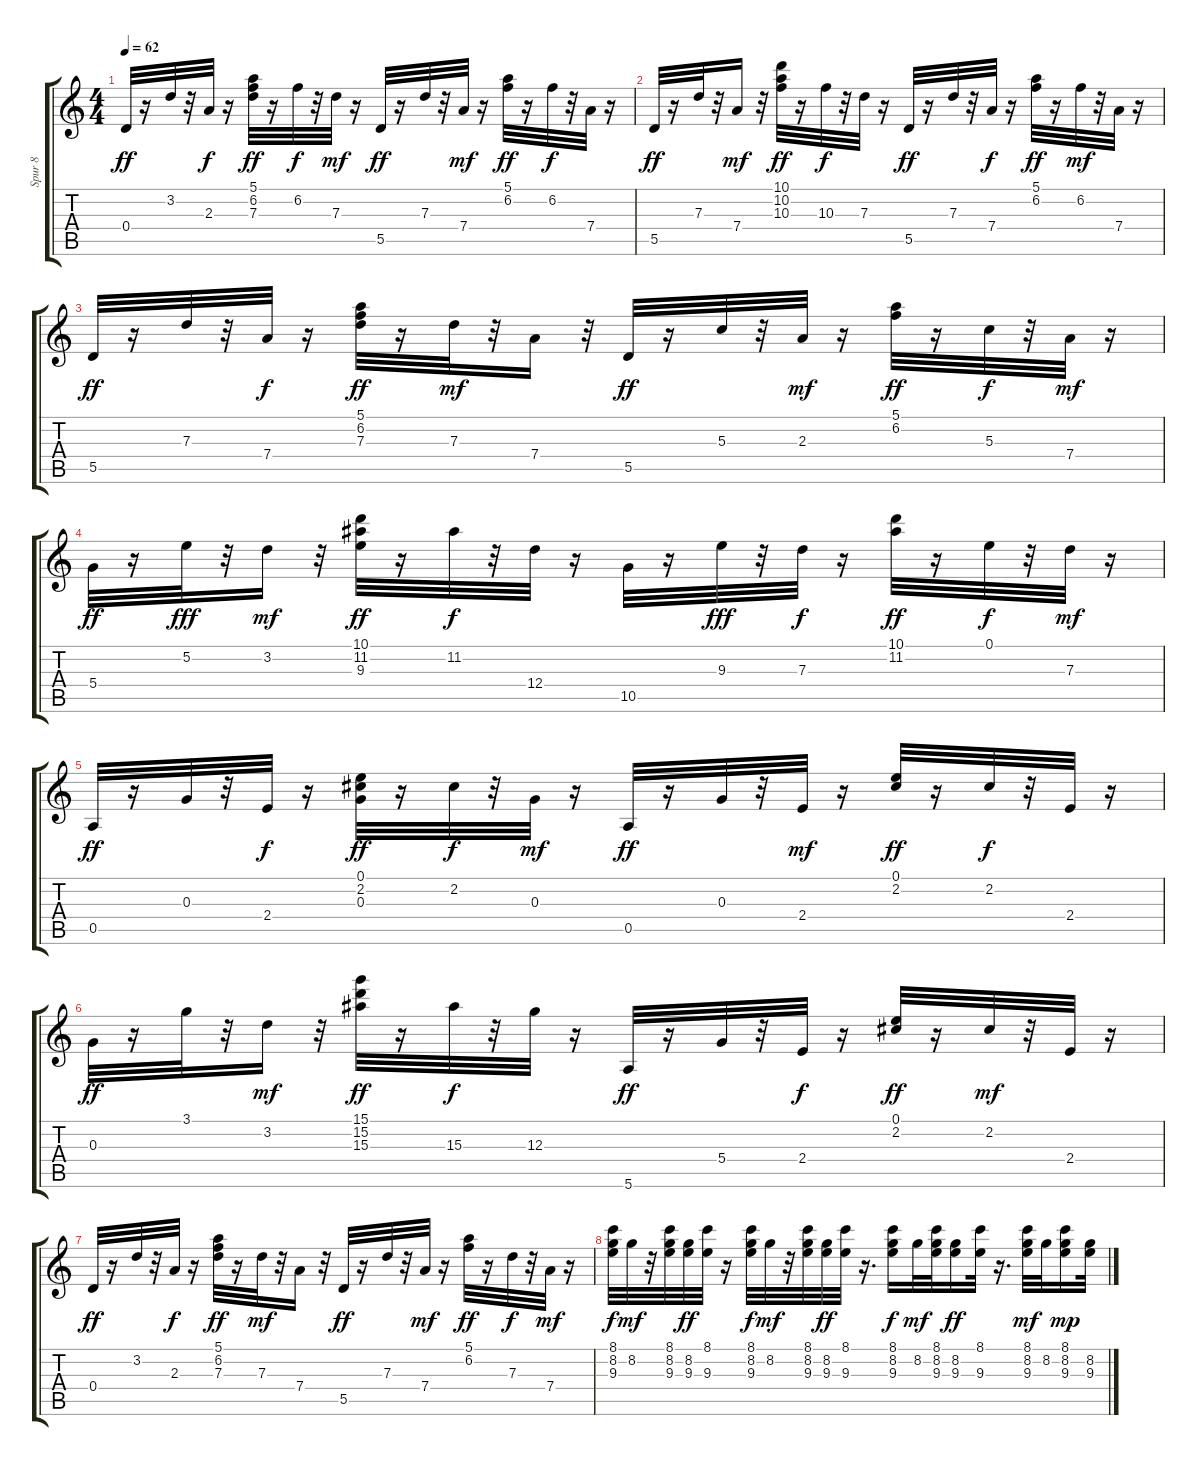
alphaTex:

\track ("Spur 8" "Spur 8") {instrument overdrivenguitar}
\staff {score tabs}
\tuning (E4 B3 G3 D3 A2 E2) {hide}
\ts (4 4)
\tempo 62
\clef g2
\ks c
0.4.32{dy ff} r.16 3.2.32 r.32 2.3.32{dy f} r.16 (5.1 6.2 7.3).32{dy ff} r.16 6.2.32{dy f} r.32 7.3.32{dy mf} r.16 5.5.32{dy ff} r.16 7.3.32 r.32 7.4.32{dy mf} r.16 (5.1 6.2).32{dy ff} r.16 6.2.32{dy f} r.32 7.4.32 r.16 |
5.5.32{dy ff} r.16 7.3.32 r.32 7.4.16{dy mf} r.32 (10.1 10.2 10.3).32{dy ff} r.16 10.3.32{dy f} r.32 7.3.32 r.16 5.5.32{dy ff} r.16 7.3.32 r.32 7.4.32{dy f} r.16 (5.1 6.2).32{dy ff} r.16 6.2.32{dy mf} r.32 7.4.32 r.16 |
5.5.32{dy ff} r.16 7.3.32 r.32 7.4.32{dy f} r.16 (5.1 6.2 7.3).32{dy ff} r.16 7.3.32{dy mf} r.32 7.4.16 r.32 5.5.32{dy ff} r.16 5.3.32 r.32 2.3.32{dy mf} r.16 (5.1 6.2).32{dy ff} r.16 5.3.32{dy f} r.32 7.4.32{dy mf} r.16 |
5.4.32{dy ff} r.16 5.2.32{dy fff} r.32 3.2.16{dy mf} r.32 (10.1 11.2 9.3).32{dy ff} r.16 11.2.32{dy f} r.32 12.4.32 r.16 10.5.32 r.16 9.3.32{dy fff} r.32 7.3.32{dy f} r.16 (10.1 11.2).32{dy ff} r.16 0.1.32{dy f} r.32 7.3.32{dy mf} r.16 |
0.5.32{dy ff} r.16 0.3.32 r.32 2.4.32{dy f} r.16 (0.1 2.2 0.3).32{dy ff} r.16 2.2.32{dy f} r.32 0.3.32{dy mf} r.16 0.5.32{dy ff} r.16 0.3.32 r.32 2.4.32{dy mf} r.16 (0.1 2.2).32{dy ff} r.16 2.2.32{dy f} r.32 2.4.32 r.16 |
0.3.32{dy ff} r.16 3.1.32 r.32 3.2.16{dy mf} r.32 (15.1 15.2 15.3).32{dy ff} r.16 15.3.32{dy f} r.32 12.3.32 r.16 5.6.32{dy ff} r.16 5.4.32 r.32 2.4.32{dy f} r.16 (0.1 2.2).32{dy ff} r.16 2.2.32{dy mf} r.32 2.4.32 r.16 |
0.4.32{dy ff} r.16 3.2.32 r.32 2.3.32{dy f} r.16 (5.1 6.2 7.3).32{dy ff} r.16 7.3.32{dy mf} r.32 7.4.16 r.32 5.5.32{dy ff} r.16 7.3.32 r.32 7.4.32{dy mf} r.16 (5.1 6.2).32{dy ff} r.16 7.3.32{dy f} r.32 7.4.32{dy mf} r.16 |
(8.1 8.2 9.3).32{dy f balance 3 instrument electricguitarjazz} 8.2.32{dy mf} r.32 (8.1 8.2 9.3).32 (8.2 9.3).32{dy ff} (8.1 9.3).32 r.16 (8.1 8.2 9.3).32{dy f} 8.2.32{dy mf} r.32 (8.1 8.2 9.3).32 (8.2 9.3).32{dy ff} (8.1 9.3).32 r.16{d} (8.1 8.2 9.3).16{dy f} 8.2.32{dy mf} (8.1 8.2 9.3).32 (8.2 9.3).16{dy ff} (8.1 9.3).32 r.16{d} (8.1 8.2 9.3).32{dy mf} 8.2.32 (8.1 8.2 9.3).16{dy mp} (8.2 9.3).32
